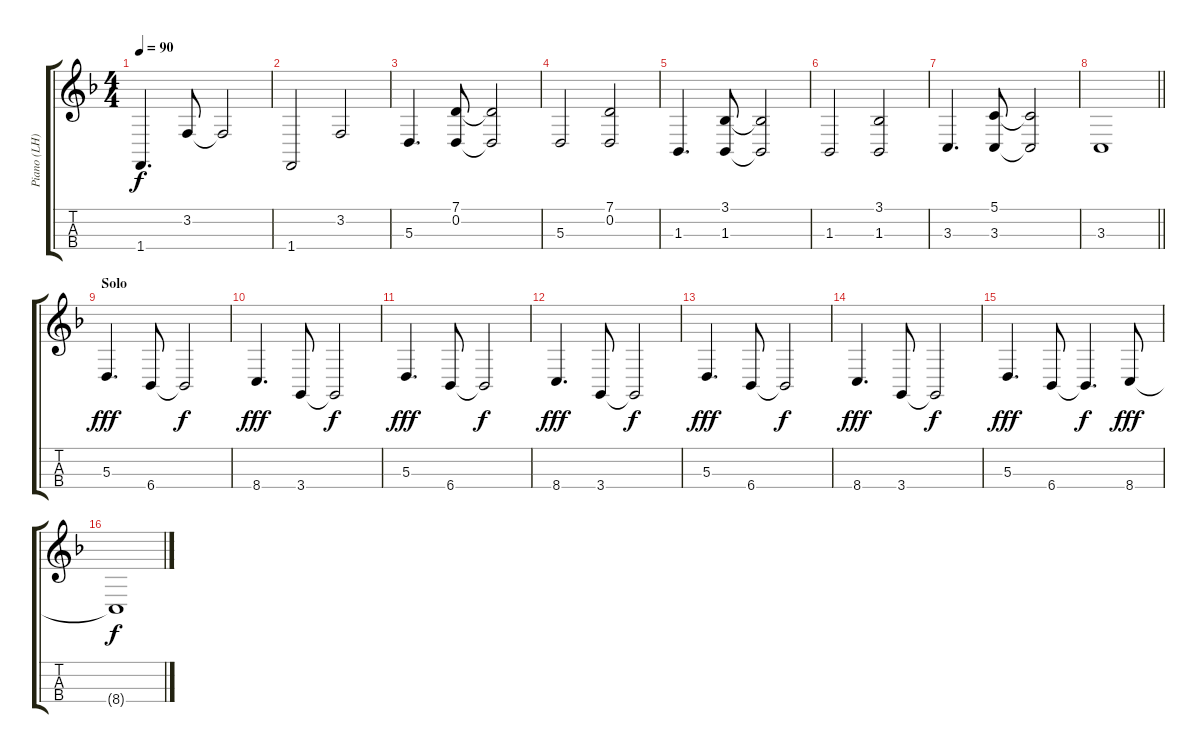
\track ("Piano (LH)" "Piano (LH)") {instrument brightacousticpiano}
\staff {score tabs}
\tuning (G3 D3 A2 E2) {hide}
\ts (4 4)
\tempo 90
\clef g2
\ks f
1.4.4{d dy f} 3.2.8 3.2{t}.2 |
1.4.2 3.2.2 |
5.3.4{d} (7.1 0.2).8 (7.1{t} 0.2{t}).2 |
5.3.2 (7.1 0.2).2 |
1.3.4{d} (3.1 1.3).8 (3.1{t} 1.3{t}).2 |
1.3.2 (3.1 1.3).2 |
3.3.4{d} (5.1 3.3).8 (5.1{t} 3.3{t}).2 |
\barLineRight lightlight
3.3.1 |
\section ("" "Solo")
5.3.4{d dy fff} 6.4.8 6.4{t}.2{dy f} |
8.4.4{d dy fff} 3.4.8 3.4{t}.2{dy f} |
5.3.4{d dy fff} 6.4.8 6.4{t}.2{dy f} |
8.4.4{d dy fff} 3.4.8 3.4{t}.2{dy f} |
5.3.4{d dy fff} 6.4.8 6.4{t}.2{dy f} |
8.4.4{d dy fff} 3.4.8 3.4{t}.2{dy f} |
5.3.4{d dy fff} 6.4.8 6.4{t}.4{d dy f} 8.4.8{dy fff} |
8.4{t}.1{dy f}
